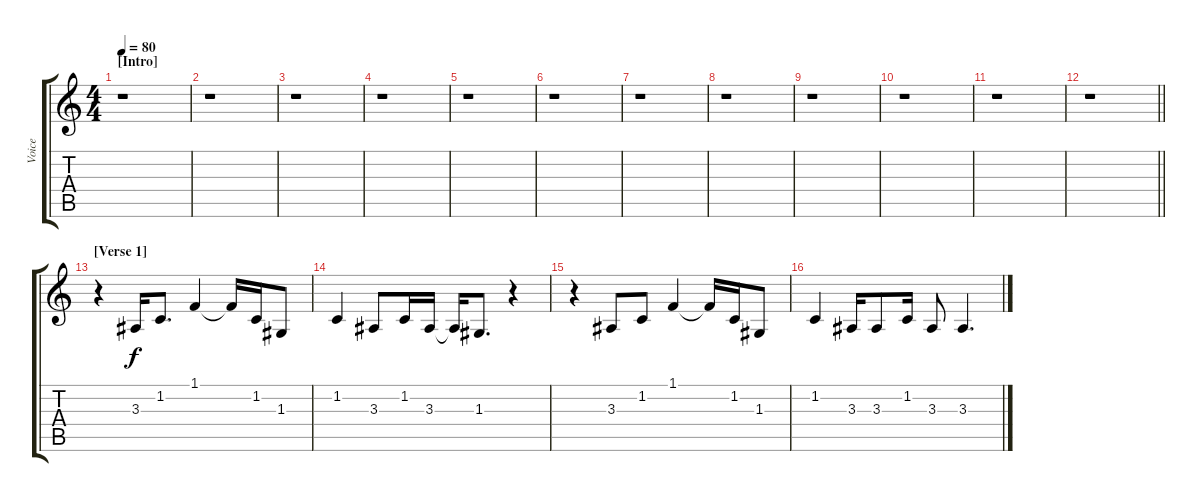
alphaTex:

\track ("Voice" "Voice") {instrument synthvoice}
\staff {score tabs}
\tuning (E4 B3 G3 D3 A2 E2) {hide}
\ts (4 4)
\section ("" "[Intro]")
\tempo 80
\clef g2
\ks c
r.1{dy f instrument synthvoice} |
r.1 |
r.1 |
r.1 |
r.1 |
r.1 |
r.1 |
r.1 |
r.1 |
r.1 |
r.1 |
\barLineRight lightlight
r.1 |
\section ("" "[Verse 1]")
r.4 3.3.16 1.2.8{d} 1.1.4 1.1{t}.16 1.2.16 1.3.8 |
1.2.4 3.3.8 1.2.16 3.3.16 3.3{t}.16 1.3.8{d} r.4 |
r.4 3.3.8 1.2.8 1.1.4 1.1{t}.16 1.2.16 1.3.8 |
1.2.4 3.3.16 3.3.8 1.2.16 3.3.8 3.3.4{d}
